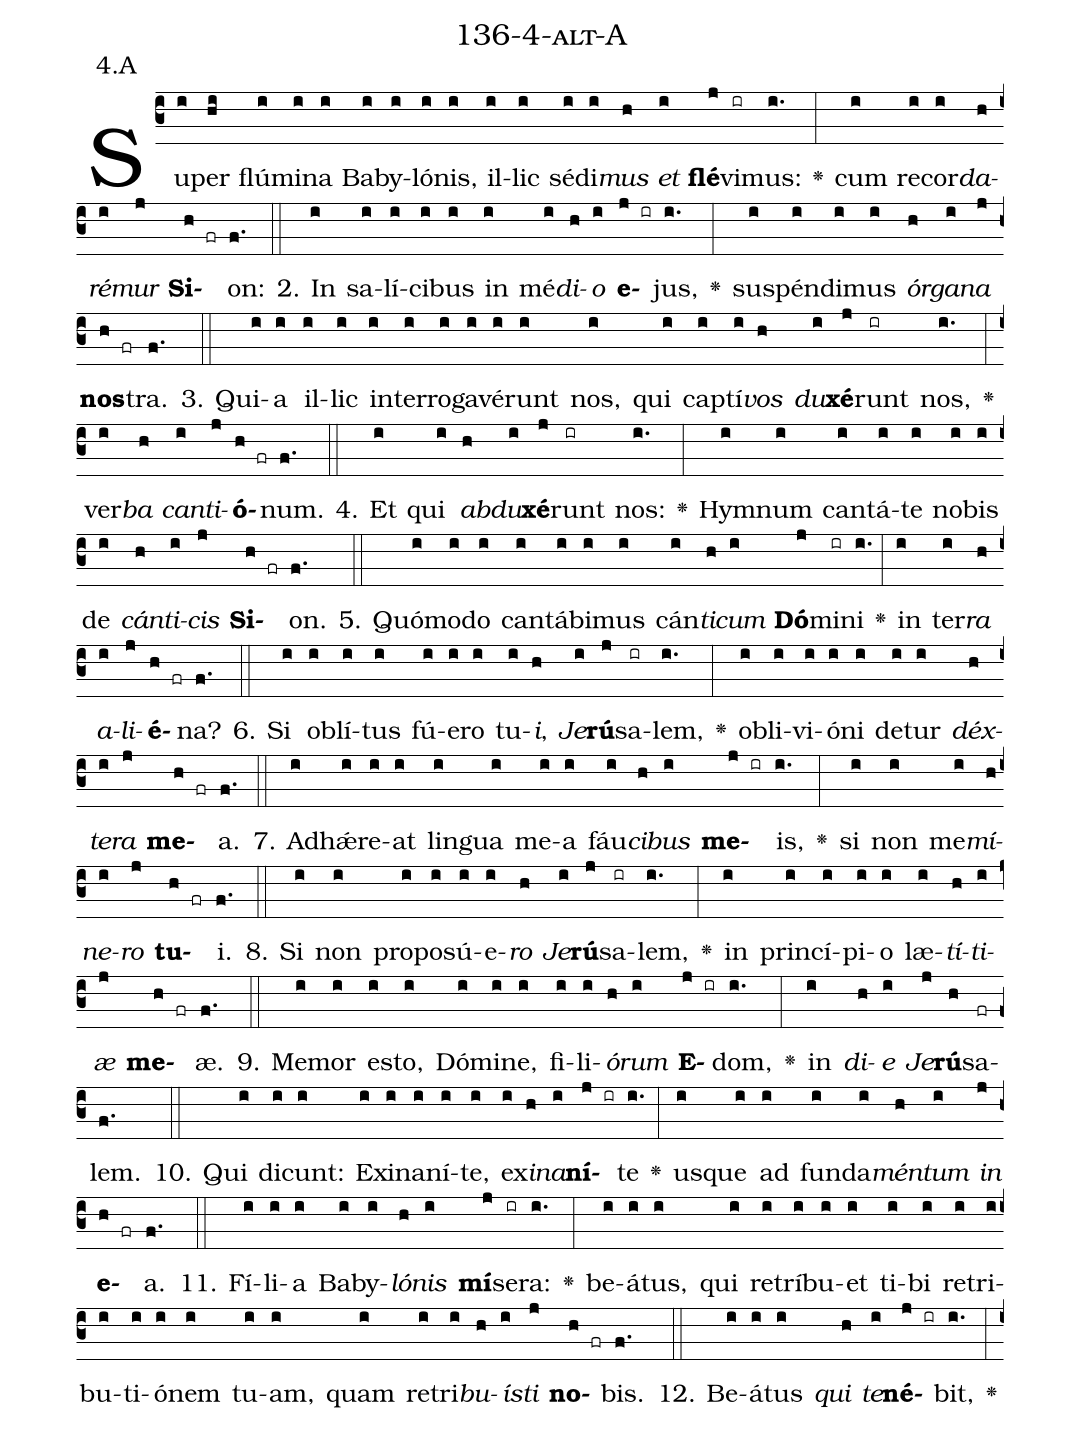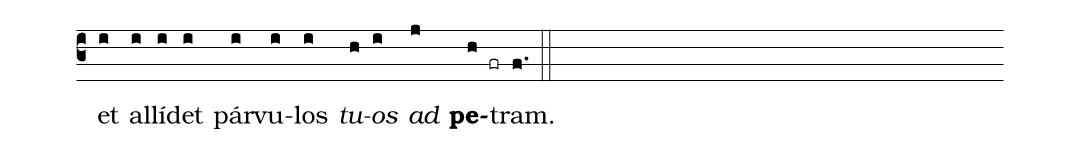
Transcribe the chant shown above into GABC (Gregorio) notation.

name: 136-4-alt-A;
annotation: 4.A;
%%
(c3)Su(i)per(hi) flú(i)mi(i)na(i) Ba(i)by(i)ló(i)nis,(i) il(i)lic(i) sé(i)di(i)<i>mus</i>(h) <i>et</i>(i) <b>flé</b>(j)vi(ir)mus:(i.) <v>\greheightstar</v>(:) cum(i) re(i)cor(i)<i>da</i>(h)<i>ré</i>(i)<i>mur</i>(j) <b>Si</b>(h fr)on:(f.) (::)
2. In(i) sa(i)lí(i)ci(i)bus(i) in(i) mé(i)<i>di</i>(h)<i>o</i>(i) <b>e</b>(j ir)jus,(i.) <v>\greheightstar</v>(:) sus(i)pén(i)di(i)mus(i) <i>ór</i>(h)<i>ga</i>(i)<i>na</i>(j) <b>nos</b>(h fr)tra.(f.) (::)
3. Qui(i)a(i) il(i)lic(i) in(i)ter(i)ro(i)ga(i)vé(i)runt(i) nos,(i) qui(i) cap(i)tí(i)<i>vos</i>(h) <i>du</i>(i)<b>xé</b>(j)runt(ir) nos,(i.) <v>\greheightstar</v>(:) ver(i)<i>ba</i>(h) <i>can</i>(i)<i>ti</i>(j)<b>ó</b>(h fr)num.(f.) (::)
4. Et(i) qui(i) <i>ab</i>(h)<i>du</i>(i)<b>xé</b>(j)runt(ir) nos:(i.) <v>\greheightstar</v>(:) Hym(i)num(i) can(i)tá(i)te(i) no(i)bis(i) de(i) <i>cán</i>(h)<i>ti</i>(i)<i>cis</i>(j) <b>Si</b>(h fr)on.(f.) (::)
5. Quó(i)mo(i)do(i) can(i)tá(i)bi(i)mus(i) cán(i)<i>ti</i>(h)<i>cum</i>(i) <b>Dó</b>(j)mi(ir)ni(i.) <v>\greheightstar</v>(:) in(i) ter(i)<i>ra</i>(h) <i>a</i>(i)<i>li</i>(j)<b>é</b>(h fr)na?(f.) (::)
6. Si(i) ob(i)lí(i)tus(i) fú(i)e(i)ro(i) tu(i)<i>i</i>,(h) <i>Je</i>(i)<b>rú</b>(j)sa(ir)lem,(i.) <v>\greheightstar</v>(:) ob(i)li(i)vi(i)ó(i)ni(i) de(i)tur(i) <i>déx</i>(h)<i>te</i>(i)<i>ra</i>(j) <b>me</b>(h fr)a.(f.) (::)
7. Ad(i)hǽ(i)re(i)at(i) lin(i)gua(i) me(i)a(i) fáu(i)<i>ci</i>(h)<i>bus</i>(i) <b>me</b>(j ir)is,(i.) <v>\greheightstar</v>(:) si(i) non(i) me(i)<i>mí</i>(h)<i>ne</i>(i)<i>ro</i>(j) <b>tu</b>(h fr)i.(f.) (::)
8. Si(i) non(i) pro(i)po(i)sú(i)e(i)<i>ro</i>(h) <i>Je</i>(i)<b>rú</b>(j)sa(ir)lem,(i.) <v>\greheightstar</v>(:) in(i) prin(i)cí(i)pi(i)o(i) læ(i)<i>tí</i>(h)<i>ti</i>(i)<i>æ</i>(j) <b>me</b>(h fr)æ.(f.) (::)
9. Me(i)mor(i) es(i)to,(i) Dó(i)mi(i)ne,(i) fi(i)li(i)<i>ó</i>(h)<i>rum</i>(i) <b>E</b>(j ir)dom,(i.) <v>\greheightstar</v>(:) in(i) <i>di</i>(h)<i>e</i>(i) <i>Je</i>(j)<b>rú</b>(h)sa(fr)lem.(f.) (::)
10. Qui(i) di(i)cunt:(i) Ex(i)i(i)na(i)ní(i)te,(i) ex(i)<i>i</i>(h)<i>na</i>(i)<b>ní</b>(j ir)te(i.) <v>\greheightstar</v>(:) us(i)que(i) ad(i) fun(i)da(i)<i>mén</i>(h)<i>tum</i>(i) <i>in</i>(j) <b>e</b>(h fr)a.(f.) (::)
11. Fí(i)li(i)a(i) Ba(i)by(i)<i>ló</i>(h)<i>nis</i>(i) <b>mí</b>(j)se(ir)ra:(i.) <v>\greheightstar</v>(:) be(i)á(i)tus,(i) qui(i) re(i)trí(i)bu(i)et(i) ti(i)bi(i) re(i)tri(i)bu(i)ti(i)ó(i)nem(i) tu(i)am,(i) quam(i) re(i)tri(i)<i>bu</i>(h)<i>ís</i>(i)<i>ti</i>(j) <b>no</b>(h fr)bis.(f.) (::)
12. Be(i)á(i)tus(i) <i>qui</i>(h) <i>te</i>(i)<b>né</b>(j ir)bit,(i.) <v>\greheightstar</v>(:) et(i) al(i)lí(i)det(i) pár(i)vu(i)los(i) <i>tu</i>(h)<i>os</i>(i) <i>ad</i>(j) <b>pe</b>(h fr)tram.(f.) (::)
